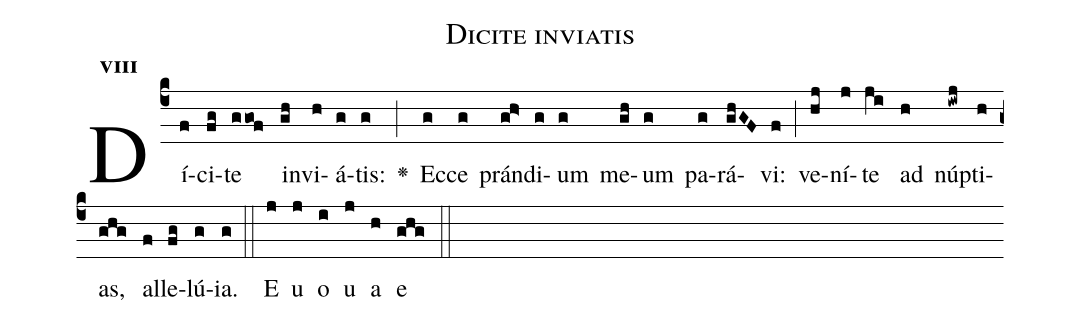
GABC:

name:Dicite inviatis;
office-part:Antiphona;
mode:8;
%%
initial-style: 1;
name: Dicite inviatis;
book: Calithes.it;
occasion: Ss.mi Corporis et Sanguinis Christi;
office-part: Officium lectionis Ant 1;
user-notes: ;
commentary: ;
annotation: 8g2;
centering-scheme: english;
fontsize: 12;
font: OFLSortsMillGoudy;
height: 11;
width: 4.5;
%%
(c4)Dí(f)ci(fg)te(ggof) in(gh)vi(h)á(g)tis:(g) <v>\greheightstar</v>(;)  Ec(g)ce(g) prán(gh>)di(g)um(g) me(gh)um(g) pa(g)rá(ghGF)vi:(f) (;) ve(hj)ní(j)te(ji) ad(h) núp(iwj)ti(h)as,(ghg) al(f)le(fg)lú(g)ia.(g) (::)
E(j) u(j) o(i) u(j) a(h) e(ghg) (::)
